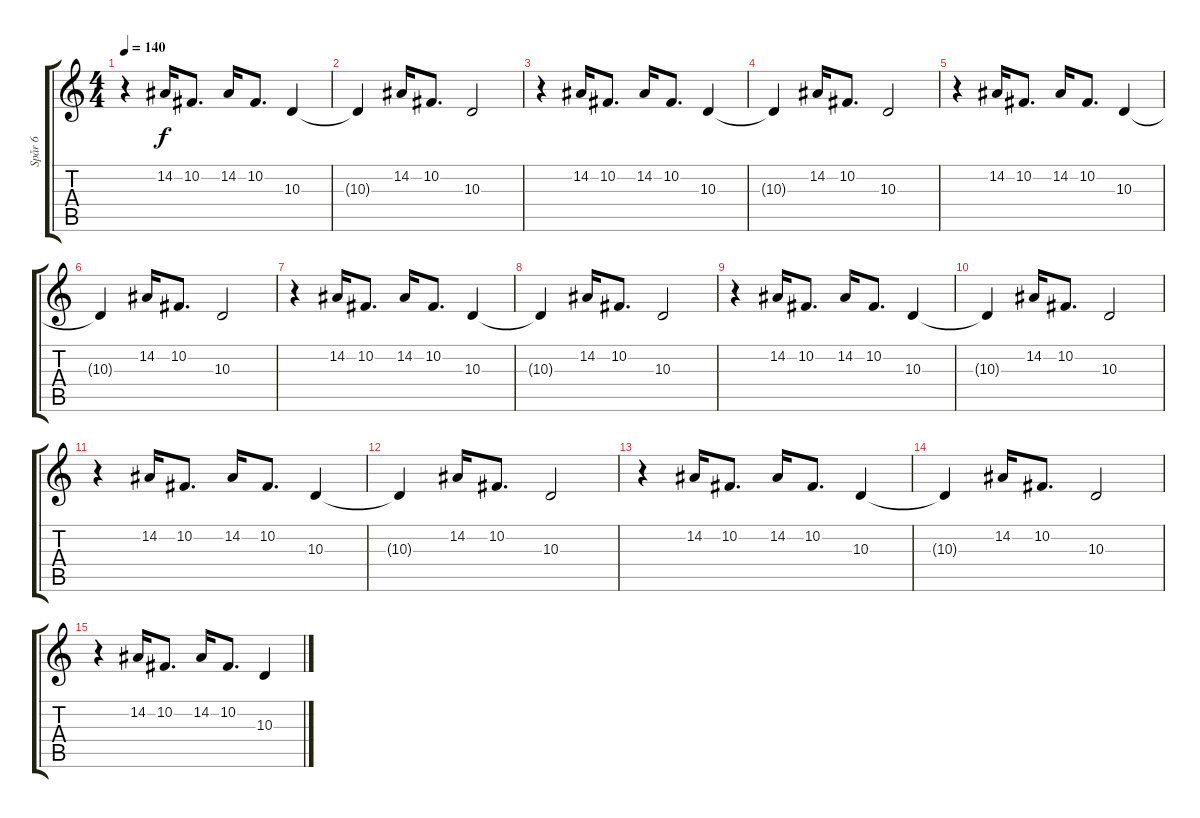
\track ("Spår 6" "Spår 6") {instrument lead7fifths}
\staff {score tabs}
\tuning (Db4 Ab3 E3 B2 Gb2 B1) {hide}
\ts (4 4)
\tempo 140
\clef g2
\ks c
r.4{dy f} 14.2.16 10.2.8{d} 14.2.16 10.2.8{d} 10.3.4 |
10.3{t}.4 14.2.16 10.2.8{d} 10.3.2 |
r.4 14.2.16 10.2.8{d} 14.2.16 10.2.8{d} 10.3.4 |
10.3{t}.4 14.2.16 10.2.8{d} 10.3.2 |
r.4 14.2.16 10.2.8{d} 14.2.16 10.2.8{d} 10.3.4 |
10.3{t}.4 14.2.16 10.2.8{d} 10.3.2 |
r.4 14.2.16 10.2.8{d} 14.2.16 10.2.8{d} 10.3.4 |
10.3{t}.4 14.2.16 10.2.8{d} 10.3.2 |
r.4 14.2.16 10.2.8{d} 14.2.16 10.2.8{d} 10.3.4 |
10.3{t}.4 14.2.16 10.2.8{d} 10.3.2 |
r.4 14.2.16 10.2.8{d} 14.2.16 10.2.8{d} 10.3.4 |
10.3{t}.4 14.2.16 10.2.8{d} 10.3.2 |
r.4 14.2.16 10.2.8{d} 14.2.16 10.2.8{d} 10.3.4 |
10.3{t}.4 14.2.16 10.2.8{d} 10.3.2 |
r.4 14.2.16 10.2.8{d} 14.2.16 10.2.8{d} 10.3.4
